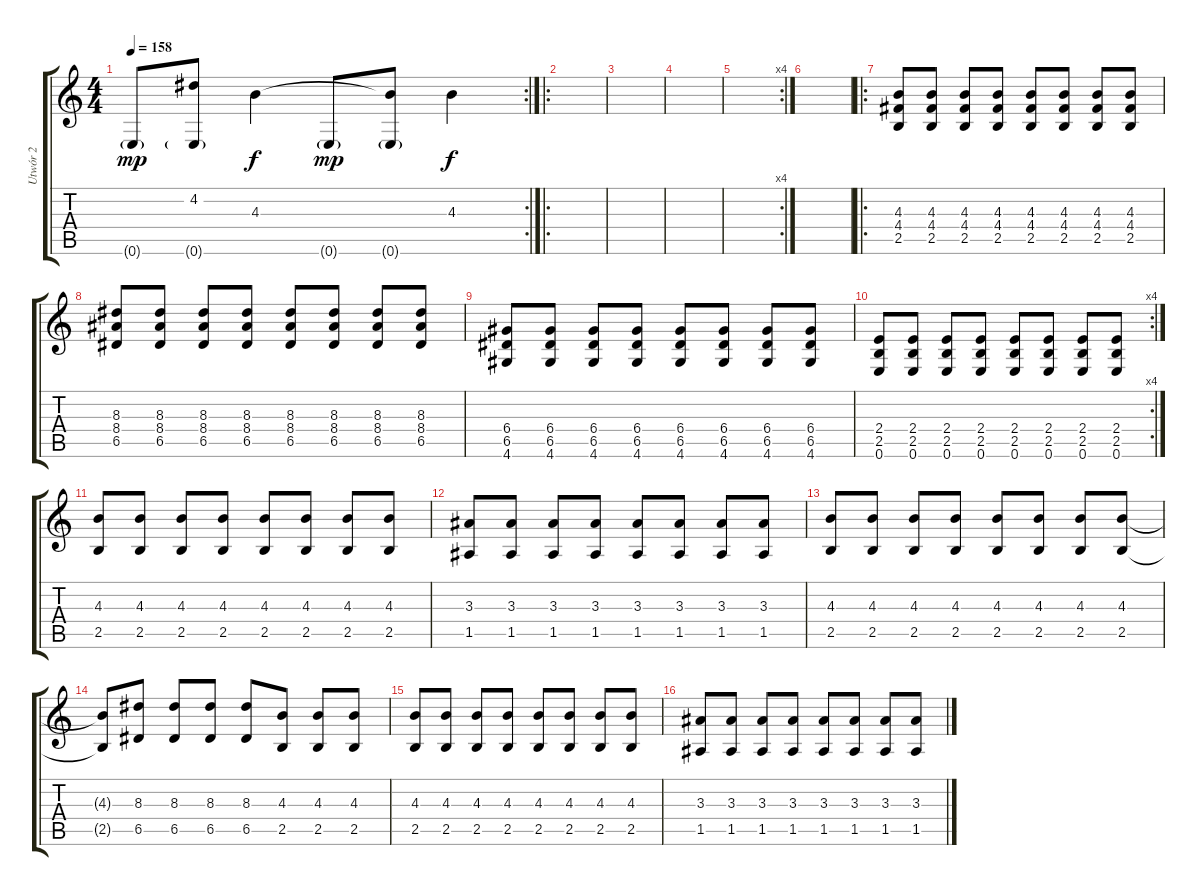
\track ("Utwór 2" "Utwór 2") {instrument overdrivenguitar}
\staff {score tabs}
\tuning (E4 B3 G3 D3 A2 E2) {hide}
\rc 2
\ts (4 4)
\tempo 158
\clef g2
\ks c
0.6{g}.8{dy mp volume 9} (4.2{t} 0.6{g}).8 4.3.4{dy f volume 16} 0.6{g}.8{dy mp volume 9} (4.3{t} 0.6{g}).8 4.3.4{dy f volume 16} |
\ro
|
|
|
\rc 4
|
|
\ro
(4.3 4.4 2.5).8{instrument overdrivenguitar} (4.3 4.4 2.5).8 (4.3 4.4 2.5).8 (4.3 4.4 2.5).8 (4.3 4.4 2.5).8 (4.3 4.4 2.5).8 (4.3 4.4 2.5).8 (4.3 4.4 2.5).8 |
(8.3 8.4 6.5).8 (8.3 8.4 6.5).8 (8.3 8.4 6.5).8 (8.3 8.4 6.5).8 (8.3 8.4 6.5).8 (8.3 8.4 6.5).8 (8.3 8.4 6.5).8 (8.3 8.4 6.5).8 |
(6.4 6.5 4.6).8 (6.4 6.5 4.6).8 (6.4 6.5 4.6).8 (6.4 6.5 4.6).8 (6.4 6.5 4.6).8 (6.4 6.5 4.6).8 (6.4 6.5 4.6).8 (6.4 6.5 4.6).8 |
\rc 4
(2.4 2.5 0.6).8 (2.4 2.5 0.6).8 (2.4 2.5 0.6).8 (2.4 2.5 0.6).8 (2.4 2.5 0.6).8 (2.4 2.5 0.6).8 (2.4 2.5 0.6).8 (2.4 2.5 0.6).8 |
(4.3 2.5).8{volume 16} (4.3 2.5).8 (4.3 2.5).8 (4.3 2.5).8 (4.3 2.5).8 (4.3 2.5).8 (4.3 2.5).8 (4.3 2.5).8 |
(3.3 1.5).8 (3.3 1.5).8 (3.3 1.5).8 (3.3 1.5).8 (3.3 1.5).8 (3.3 1.5).8 (3.3 1.5).8 (3.3 1.5).8 |
(4.3 2.5).8 (4.3 2.5).8 (4.3 2.5).8 (4.3 2.5).8 (4.3 2.5).8 (4.3 2.5).8 (4.3 2.5).8 (4.3 2.5).8 |
(4.3{t} 2.5{t}).8 (8.3 6.5).8 (8.3 6.5).8 (8.3 6.5).8 (8.3 6.5).8 (4.3 2.5).8 (4.3 2.5).8 (4.3 2.5).8 |
(4.3 2.5).8 (4.3 2.5).8 (4.3 2.5).8 (4.3 2.5).8 (4.3 2.5).8 (4.3 2.5).8 (4.3 2.5).8 (4.3 2.5).8 |
(3.3 1.5).8 (3.3 1.5).8 (3.3 1.5).8 (3.3 1.5).8 (3.3 1.5).8 (3.3 1.5).8 (3.3 1.5).8 (3.3 1.5).8
